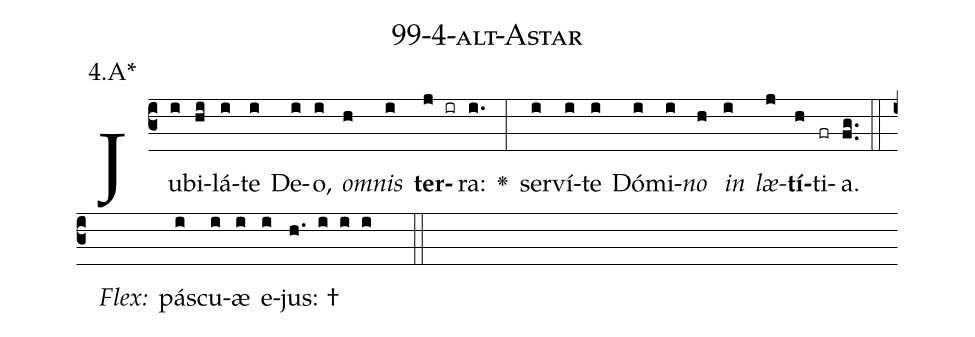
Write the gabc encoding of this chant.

name: 99-4-alt-Astar;
annotation: 4.A*;
%%
(c3)Ju(i)bi(hi)lá(i)te(i) De(i)o,(i) <i>om</i>(h)<i>nis</i>(i) <b>ter</b>(j ir)ra:(i.) <v>\greheightstar</v>(:) ser(i)ví(i)te(i) Dó(i)mi(i)<i>no</i>(h) <i>in</i>(i) <i>læ</i>(j)<b>tí</b>(h)ti(fr)a.(fg..) (::)
<i>Flex:</i>()  pás(i)cu(i)æ(i) e(i)jus: †(h. i i i  ::)

%E(i) u(h) o(i) u(j) a(h) e.(fg..) (::)
